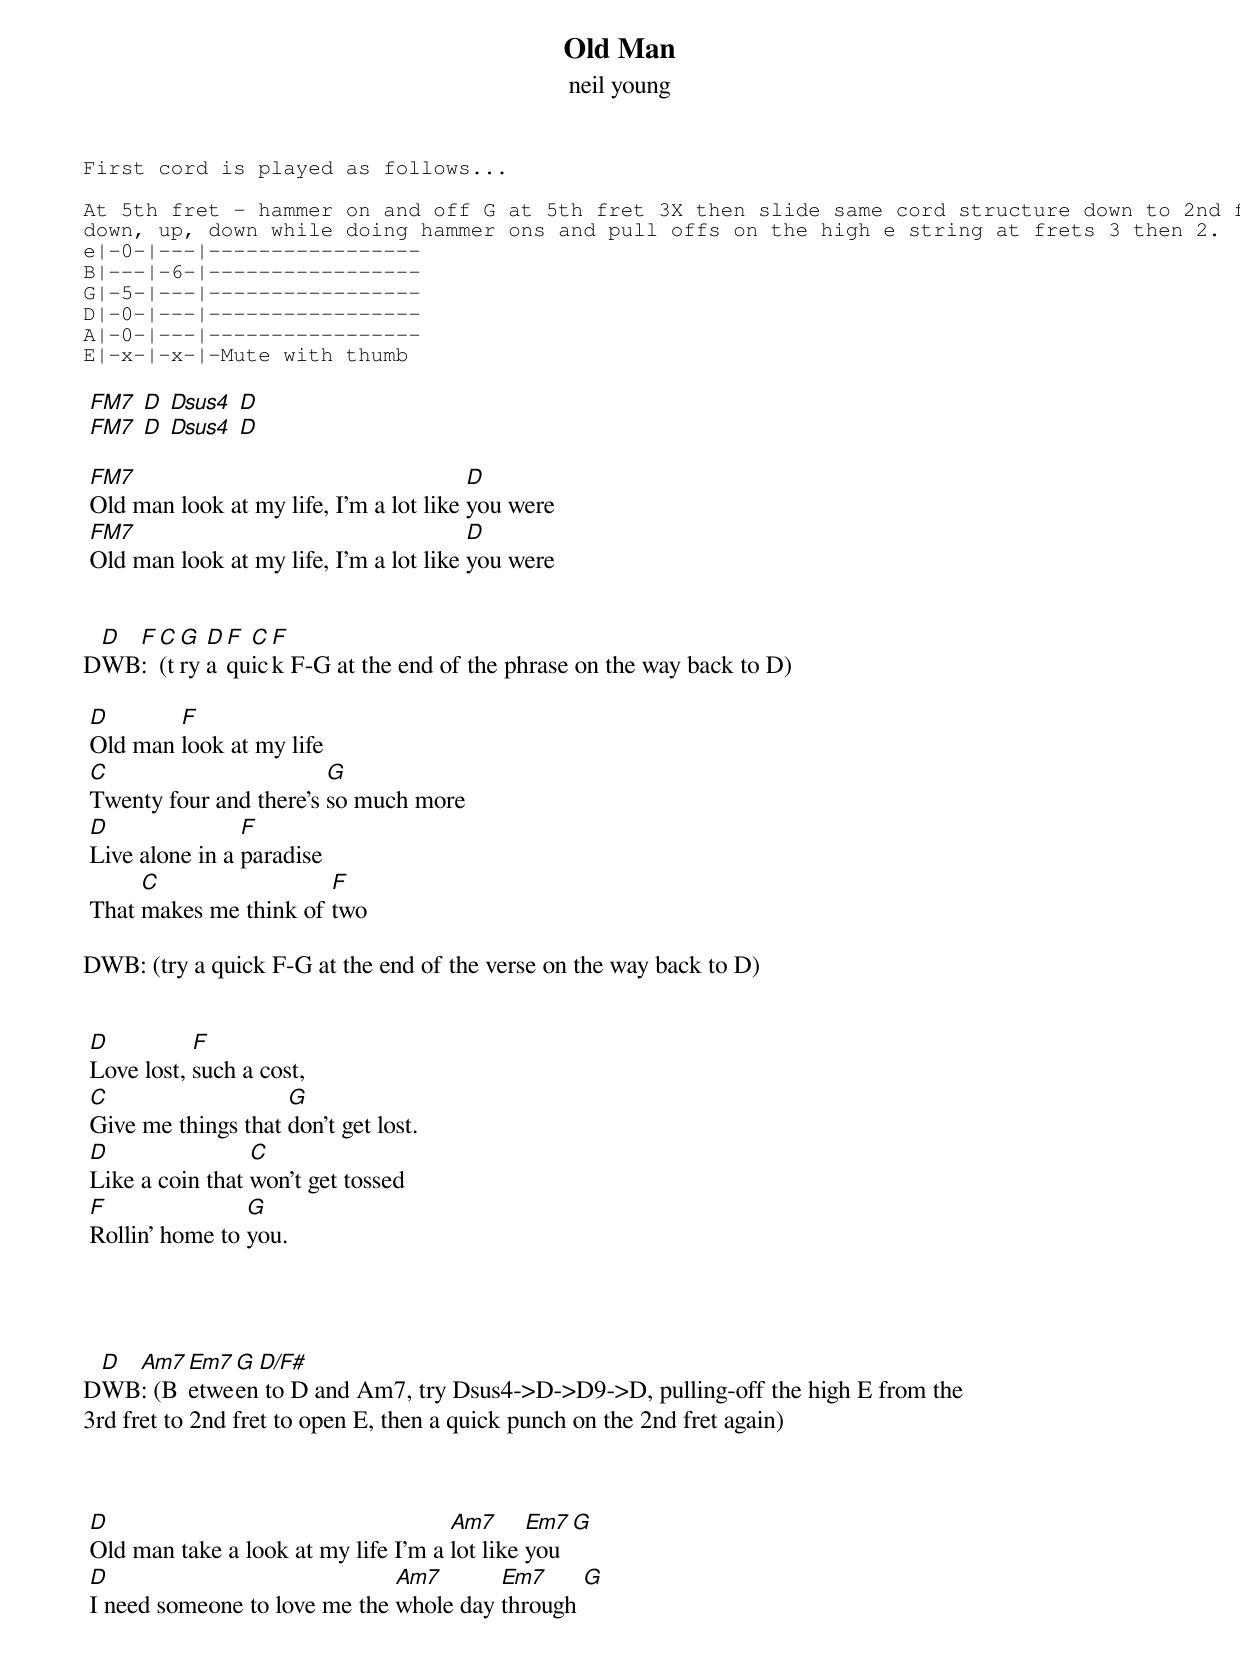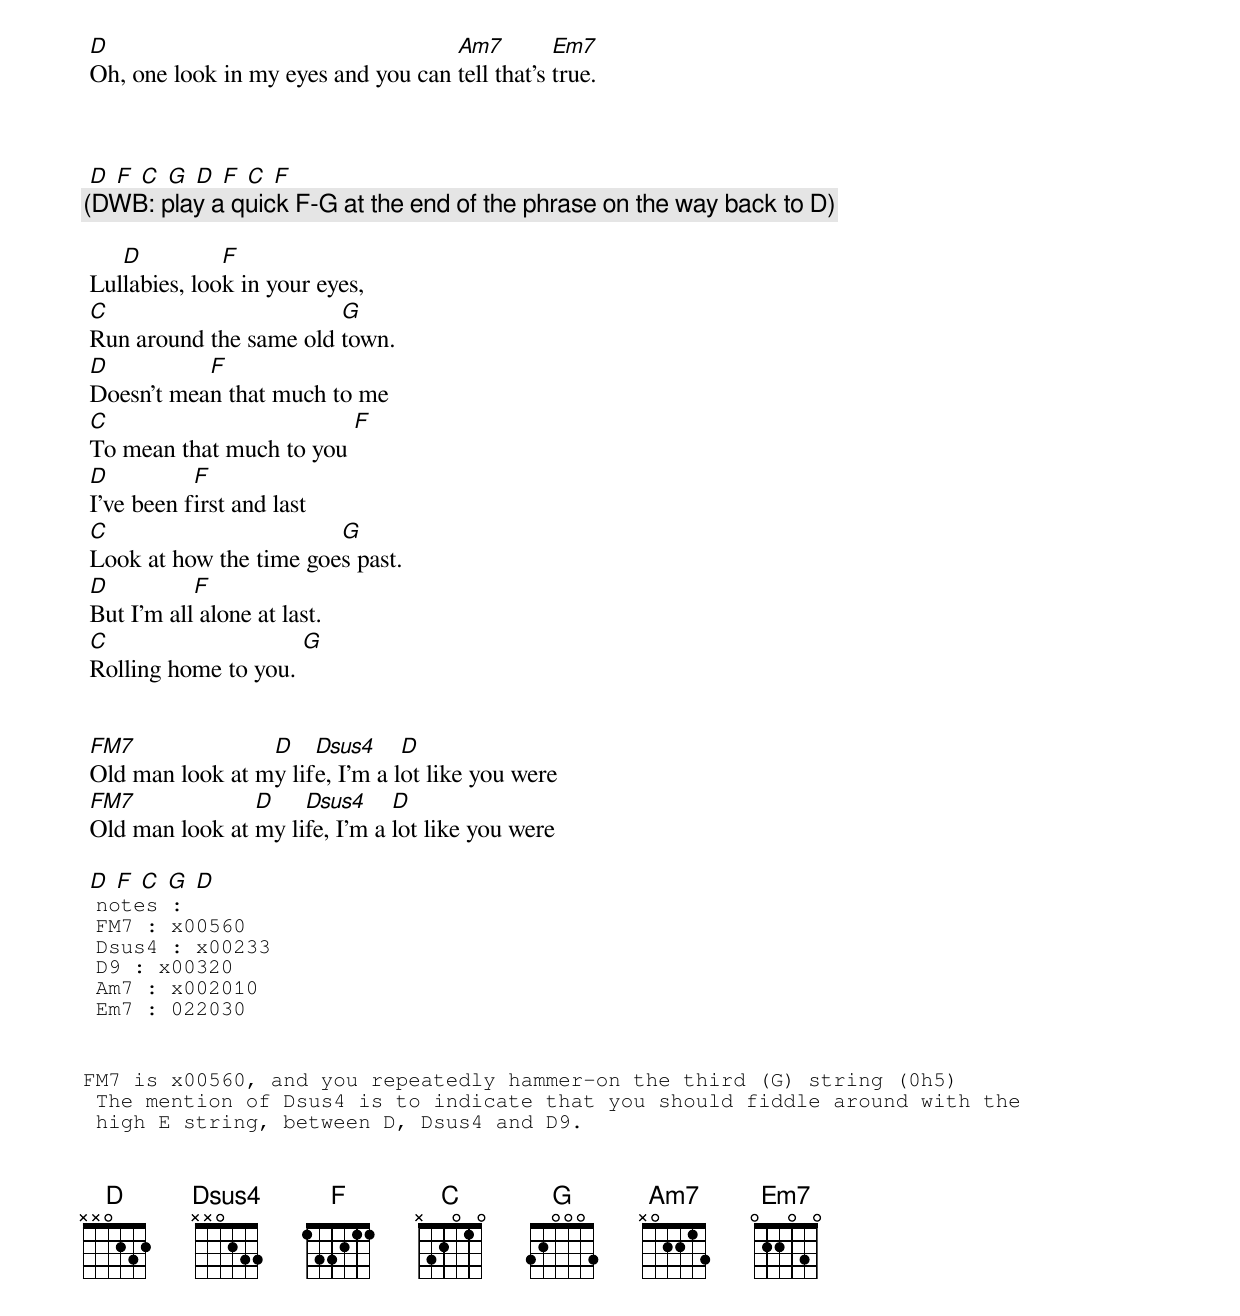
{title: Old Man}
{subtitle: neil young}
{sot}
First cord is played as follows...

At 5th fret - hammer on and off G at 5th fret 3X then slide same cord structure down to 2nd fret doing strum
down, up, down while doing hammer ons and pull offs on the high e string at frets 3 then 2.
e|-0-|---|-----------------
B|---|-6-|-----------------
G|-5-|---|-----------------
D|-0-|---|-----------------
A|-0-|---|-----------------
E|-x-|-x-|-Mute with thumb
{eot}

 [FM7] [D] [Dsus4] [D]
 [FM7] [D] [Dsus4] [D]

 [FM7]Old man look at my life, I'm a lot like [D]you were
 [FM7]Old man look at my life, I'm a lot like [D]you were


D[D]WB[F]: [C](t[G]ry [D]a [F]qu[C]ic[F]k F-G at the end of the phrase on the way back to D)

 [D]Old man [F]look at my life
 [C]Twenty four and there's [G]so much more
 [D]Live alone in a [F]paradise
 That [C]makes me think of [F]two

DWB: (try a quick F-G at the end of the verse on the way back to D)


 [D]Love lost, [F]such a cost,
 [C]Give me things that [G]don't get lost.
 [D]Like a coin that [C]won't get tossed
 [F]Rollin' home to [G]you.




D[D]WB[Am7]: (B[Em7]etwe[G]en[D/F#] to D and Am7, try Dsus4->D->D9->D, pulling-off the high E from the
3rd fret to 2nd fret to open E, then a quick punch on the 2nd fret again)



 [D]Old man take a look at my life I'm a [Am7]lot like [Em7]you [G]
 [D]I need someone to love me the [Am7]whole day [Em7]through [G]
 [D]Oh, one look in my eyes and you can [Am7]tell that's [Em7]true.



 [D] [F] [C] [G] [D] [F] [C] [F]
{c:(DWB: play a quick F-G at the end of the phrase on the way back to D)}

 Lul[D]labies, loo[F]k in your eyes,
 [C]Run around the same old [G]town.
 [D]Doesn't mea[F]n that much to me
 [C]To mean that much to you [F]
 [D]I've been f[F]irst and last
 [C]Look at how the time goe[G]s past.
 [D]But I'm all[F] alone at last.
 [C]Rolling home to you. [G]


 [FM7]Old man look at m[D]y lif[Dsus4]e, I'm a l[D]ot like you were
 [FM7]Old man look at [D]my li[Dsus4]fe, I'm a [D]lot like you were

 [D] [F] [C] [G] [D]
{sot}
 notes :
 FM7 : x00560
 Dsus4 : x00233
 D9 : x00320
 Am7 : x002010
 Em7 : 022030
{eot}


 {sot}
FM7 is x00560, and you repeatedly hammer-on the third (G) string (0h5)
 The mention of Dsus4 is to indicate that you should fiddle around with the
 high E string, between D, Dsus4 and D9.
{eot}


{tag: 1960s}
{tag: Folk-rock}
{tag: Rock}
